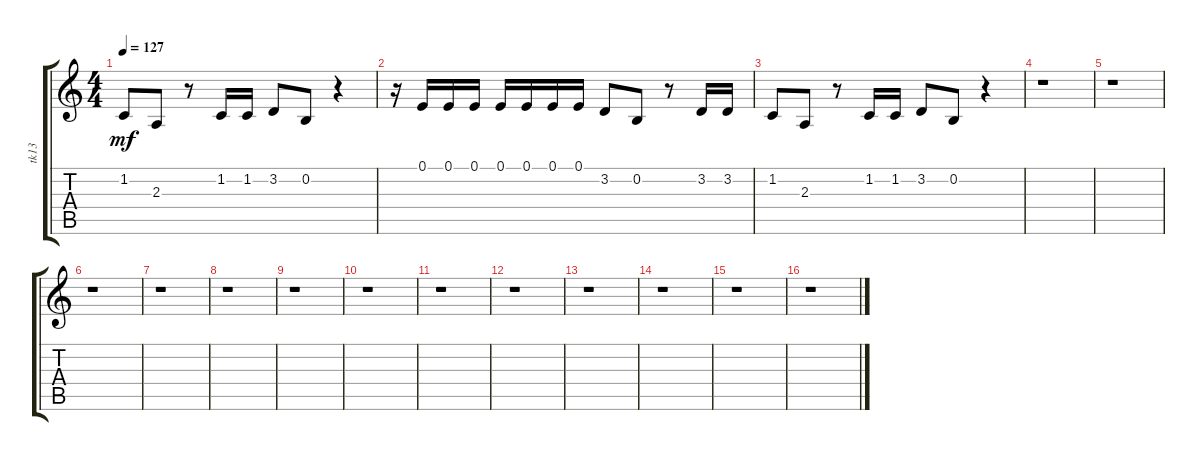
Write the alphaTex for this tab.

\track ("tk13" "tk13") {instrument flute}
\staff {score tabs}
\tuning (E4 B3 G3 D3 A2 E2) {hide}
\ts (4 4)
\tempo 127
\clef g2
\ks c
1.2.8{dy mf} 2.3.8 r.8 1.2.16 1.2.16 3.2.8 0.2.8 r.4 |
r.16 0.1.16 0.1.16 0.1.16 0.1.16 0.1.16 0.1.16 0.1.16 3.2.8 0.2.8 r.8 3.2.16 3.2.16 |
1.2.8 2.3.8 r.8 1.2.16 1.2.16 3.2.8 0.2.8 r.4 |
r.1 |
r.1 |
r.1 |
r.1 |
r.1 |
r.1 |
r.1 |
r.1 |
r.1 |
r.1 |
r.1 |
r.1 |
r.1
